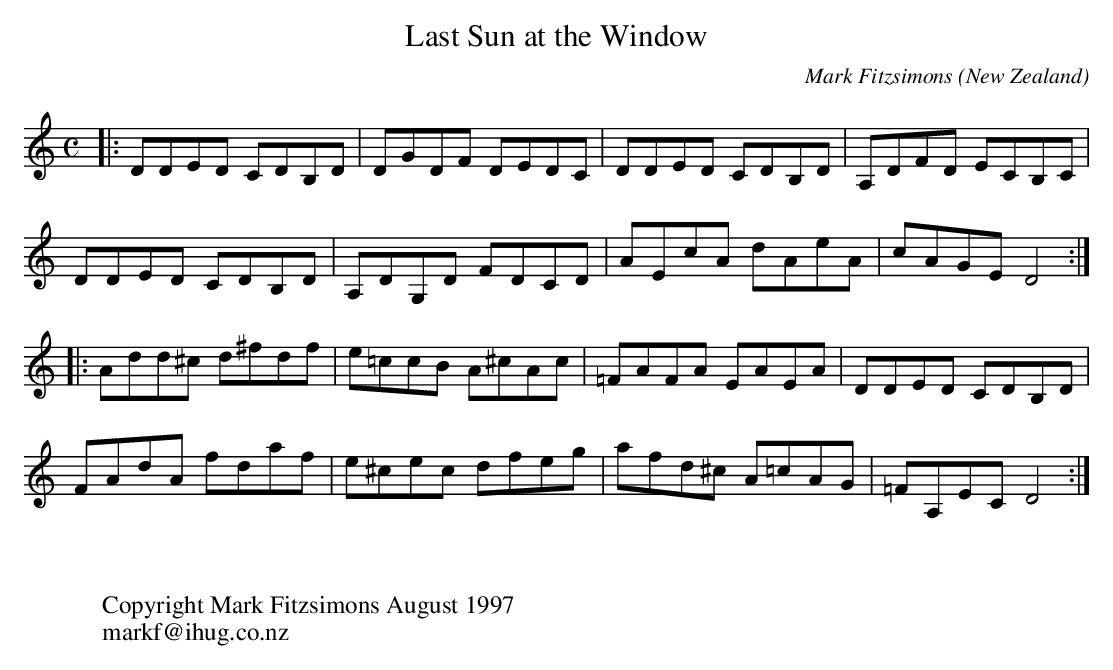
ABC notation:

X:1
T:Last Sun at the Window
O:New Zealand
M:C
C:Mark Fitzsimons
K:D Dor
|:DDED CDB,D|DGDF DEDC|DDED CDB,D|A,DFD ECB,C|
DDED CDB,D|A,DG,D FDCD|AEcA dAeA|cAGE D4:|
|:Add^c d^fdf|e=ccB A^cAc|=FAFA EAEA|DDED CDB,D|
FAdA fdaf|e^cec dfeg|afd^c A=cAG|=FA,EC D4:|
W:
W:
W:Copyright Mark Fitzsimons August 1997
W:markf@ihug.co.nz
